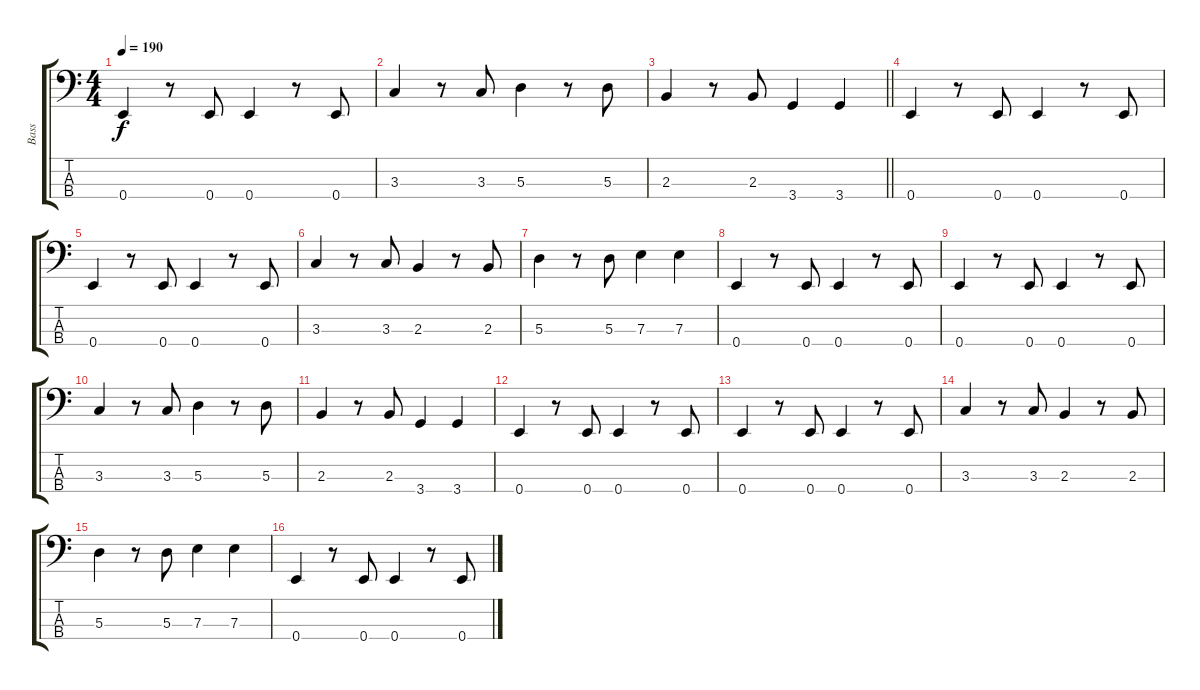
\track ("Bass" "Bass") {instrument electricbassfinger}
\staff {score tabs}
\tuning (G2 D2 A1 E1) {hide}
\ts (4 4)
\tempo 190
\clef f4
\ks c
0.4.4{dy f} r.8 0.4.8 0.4.4 r.8 0.4.8 |
3.3.4 r.8 3.3.8 5.3.4 r.8 5.3.8 |
\barLineRight lightlight
2.3.4 r.8 2.3.8 3.4.4 3.4.4 |
0.4.4 r.8 0.4.8 0.4.4 r.8 0.4.8 |
0.4.4 r.8 0.4.8 0.4.4 r.8 0.4.8 |
3.3.4 r.8 3.3.8 2.3.4 r.8 2.3.8 |
5.3.4 r.8 5.3.8 7.3.4 7.3.4 |
0.4.4 r.8 0.4.8 0.4.4 r.8 0.4.8 |
0.4.4 r.8 0.4.8 0.4.4 r.8 0.4.8 |
3.3.4 r.8 3.3.8 5.3.4 r.8 5.3.8 |
2.3.4 r.8 2.3.8 3.4.4 3.4.4 |
0.4.4 r.8 0.4.8 0.4.4 r.8 0.4.8 |
0.4.4 r.8 0.4.8 0.4.4 r.8 0.4.8 |
3.3.4 r.8 3.3.8 2.3.4 r.8 2.3.8 |
5.3.4 r.8 5.3.8 7.3.4 7.3.4 |
0.4.4 r.8 0.4.8 0.4.4 r.8 0.4.8
